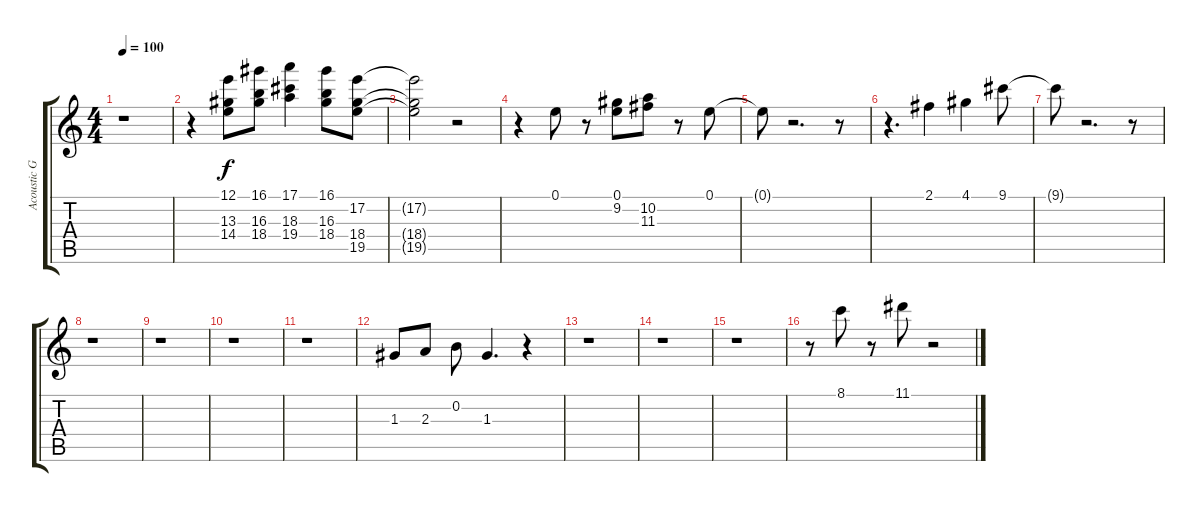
\track ("Acoustic Guitar (nylon)" "Acoustic G") {instrument acousticguitarnylon}
\staff {score tabs}
\tuning (E4 B3 G3 D3 A2 E2) {hide}
\ts (4 4)
\tempo 100
\clef g2
\ks c
r.1{dy mf} |
r.4 (12.1 13.3 14.4).8{dy f} (16.1 16.3 18.4).8 (17.1 18.3 19.4).4 (16.1 16.3 18.4).8 (17.2 18.4 19.5).8 |
(17.2{t} 18.4{t} 19.5{t}).2 r.2 |
r.4 0.1.8 r.8 (0.1 9.2).8 (10.2 11.3).8 r.8 0.1.8 |
0.1{t}.8 r.2{d} r.8 |
r.4{d} 2.1.4 4.1.4 9.1.8 |
9.1{t}.8 r.2{d} r.8 |
r.1 |
r.1 |
r.1 |
r.1 |
1.3.8 2.3.8 0.2.8 1.3.4{d} r.4 |
r.1 |
r.1 |
r.1 |
r.8 8.1.8 r.8 11.1.8 r.2
